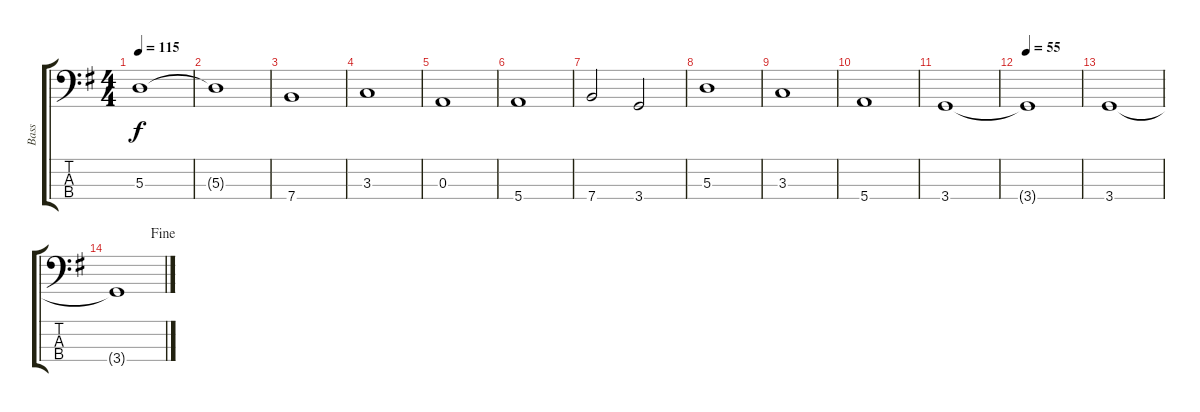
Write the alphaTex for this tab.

\track ("Bass" "Bass") {instrument fretlessbass}
\staff {score tabs}
\tuning (G2 D2 A1 E1) {hide}
\ts (4 4)
\tempo 115
\clef f4
\ks eminor
5.3.1{dy f} |
5.3{t}.1 |
7.4.1 |
3.3.1 |
0.3.1 |
5.4.1 |
7.4.2 3.4.2 |
5.3.1 |
3.3.1 |
5.4.1 |
3.4.1 |
\tempo 55
3.4{t}.1 |
3.4.1 |
\jump fine
3.4{t}.1
